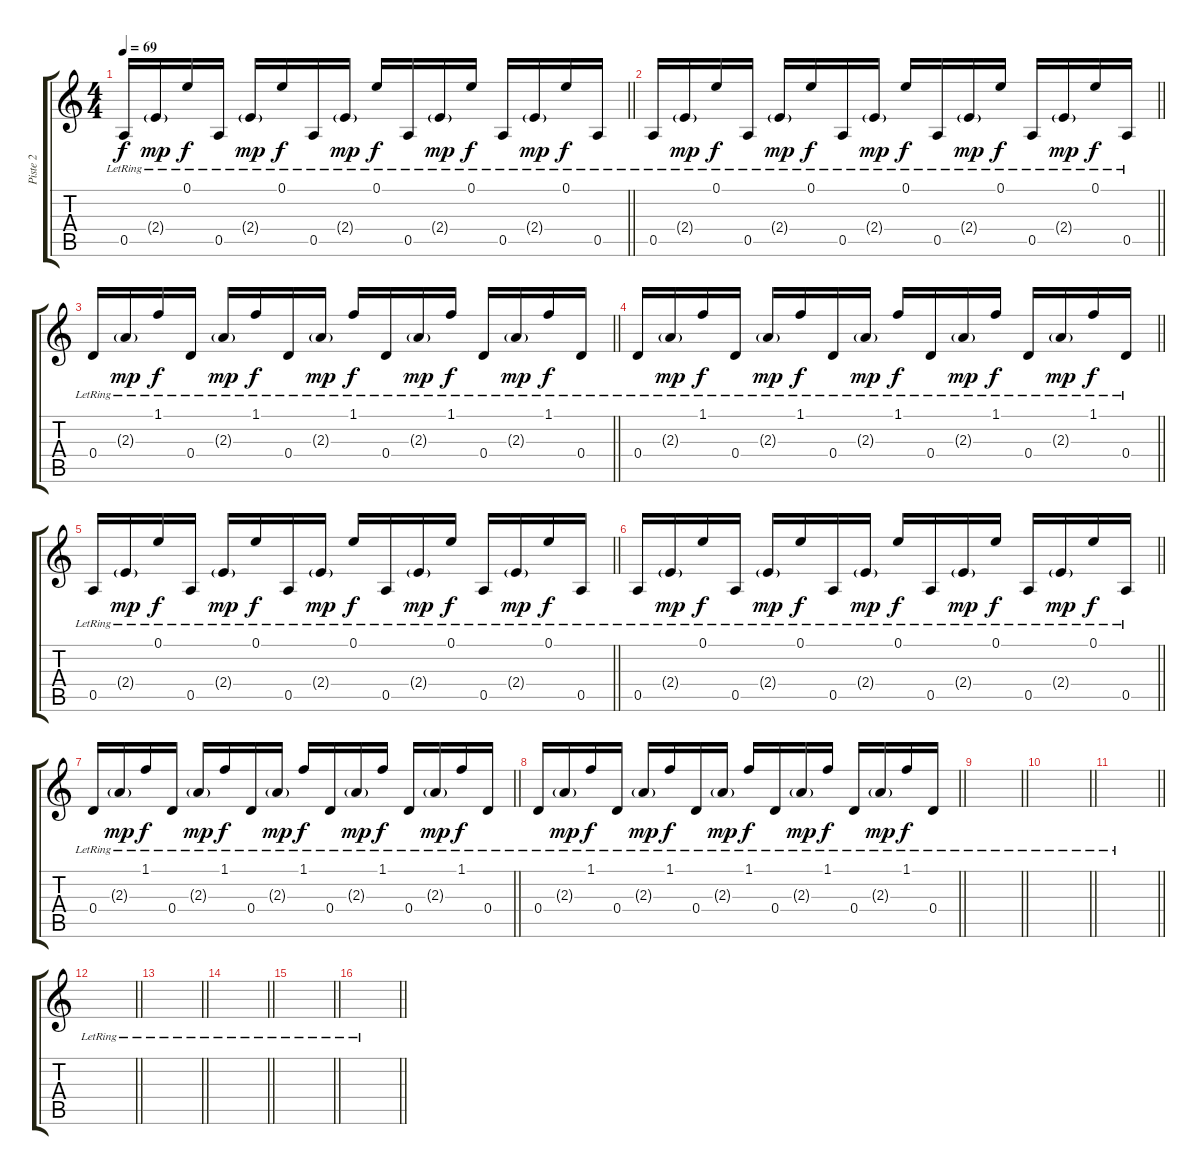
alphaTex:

\track ("Piste 2" "Piste 2") {instrument electricguitarjazz}
\staff {score tabs}
\tuning (E4 B3 G3 D3 A2 E2) {hide}
\ts (4 4)
\tempo 69
\clef g2
\barLineRight lightlight
\ks c
0.5{lr}.16{dy f} 2.4{g lr}.16{dy mp} 0.1{lr}.16{dy f} 0.5{lr}.16 2.4{g lr}.16{dy mp} 0.1{lr}.16{dy f} 0.5{lr}.16 2.4{g lr}.16{dy mp} 0.1{lr}.16{dy f} 0.5{lr}.16 2.4{g lr}.16{dy mp} 0.1{lr}.16{dy f} 0.5{lr}.16 2.4{g lr}.16{dy mp} 0.1{lr}.16{dy f} 0.5{lr}.16 |
\barLineRight lightlight
0.5{lr}.16 2.4{g lr}.16{dy mp} 0.1{lr}.16{dy f} 0.5{lr}.16 2.4{g lr}.16{dy mp} 0.1{lr}.16{dy f} 0.5{lr}.16 2.4{g lr}.16{dy mp} 0.1{lr}.16{dy f} 0.5{lr}.16 2.4{g lr}.16{dy mp} 0.1{lr}.16{dy f} 0.5{lr}.16 2.4{g lr}.16{dy mp} 0.1{lr}.16{dy f} 0.5{lr}.16 |
\barLineRight lightlight
0.4{lr}.16 2.3{g lr}.16{dy mp} 1.1{lr}.16{dy f} 0.4{lr}.16 2.3{g lr}.16{dy mp} 1.1{lr}.16{dy f} 0.4{lr}.16 2.3{g lr}.16{dy mp} 1.1{lr}.16{dy f} 0.4{lr}.16 2.3{g lr}.16{dy mp} 1.1{lr}.16{dy f} 0.4{lr}.16 2.3{g lr}.16{dy mp} 1.1{lr}.16{dy f} 0.4{lr}.16 |
\barLineRight lightlight
0.4{lr}.16 2.3{g lr}.16{dy mp} 1.1{lr}.16{dy f} 0.4{lr}.16 2.3{g lr}.16{dy mp} 1.1{lr}.16{dy f} 0.4{lr}.16 2.3{g lr}.16{dy mp} 1.1{lr}.16{dy f} 0.4{lr}.16 2.3{g lr}.16{dy mp} 1.1{lr}.16{dy f} 0.4{lr}.16 2.3{g lr}.16{dy mp} 1.1{lr}.16{dy f} 0.4{lr}.16 |
\barLineRight lightlight
0.5{lr}.16 2.4{g lr}.16{dy mp} 0.1{lr}.16{dy f} 0.5{lr}.16 2.4{g lr}.16{dy mp} 0.1{lr}.16{dy f} 0.5{lr}.16 2.4{g lr}.16{dy mp} 0.1{lr}.16{dy f} 0.5{lr}.16 2.4{g lr}.16{dy mp} 0.1{lr}.16{dy f} 0.5{lr}.16 2.4{g lr}.16{dy mp} 0.1{lr}.16{dy f} 0.5{lr}.16 |
\barLineRight lightlight
0.5{lr}.16 2.4{g lr}.16{dy mp} 0.1{lr}.16{dy f} 0.5{lr}.16 2.4{g lr}.16{dy mp} 0.1{lr}.16{dy f} 0.5{lr}.16 2.4{g lr}.16{dy mp} 0.1{lr}.16{dy f} 0.5{lr}.16 2.4{g lr}.16{dy mp} 0.1{lr}.16{dy f} 0.5{lr}.16 2.4{g lr}.16{dy mp} 0.1{lr}.16{dy f} 0.5{lr}.16 |
\barLineRight lightlight
0.4{lr}.16 2.3{g lr}.16{dy mp} 1.1{lr}.16{dy f} 0.4{lr}.16 2.3{g lr}.16{dy mp} 1.1{lr}.16{dy f} 0.4{lr}.16 2.3{g lr}.16{dy mp} 1.1{lr}.16{dy f} 0.4{lr}.16 2.3{g lr}.16{dy mp} 1.1{lr}.16{dy f} 0.4{lr}.16 2.3{g lr}.16{dy mp} 1.1{lr}.16{dy f} 0.4{lr}.16 |
\barLineRight lightlight
0.4{lr}.16 2.3{g lr}.16{dy mp} 1.1{lr}.16{dy f} 0.4{lr}.16 2.3{g lr}.16{dy mp} 1.1{lr}.16{dy f} 0.4{lr}.16 2.3{g lr}.16{dy mp} 1.1{lr}.16{dy f} 0.4{lr}.16 2.3{g lr}.16{dy mp} 1.1{lr}.16{dy f} 0.4{lr}.16 2.3{g lr}.16{dy mp} 1.1{lr}.16{dy f} 0.4{lr}.16 |
\barLineRight lightlight
|
\barLineRight lightlight
|
\barLineRight lightlight
|
\barLineRight lightlight
|
\barLineRight lightlight
|
\barLineRight lightlight
|
\barLineRight lightlight
|
\barLineRight lightlight
